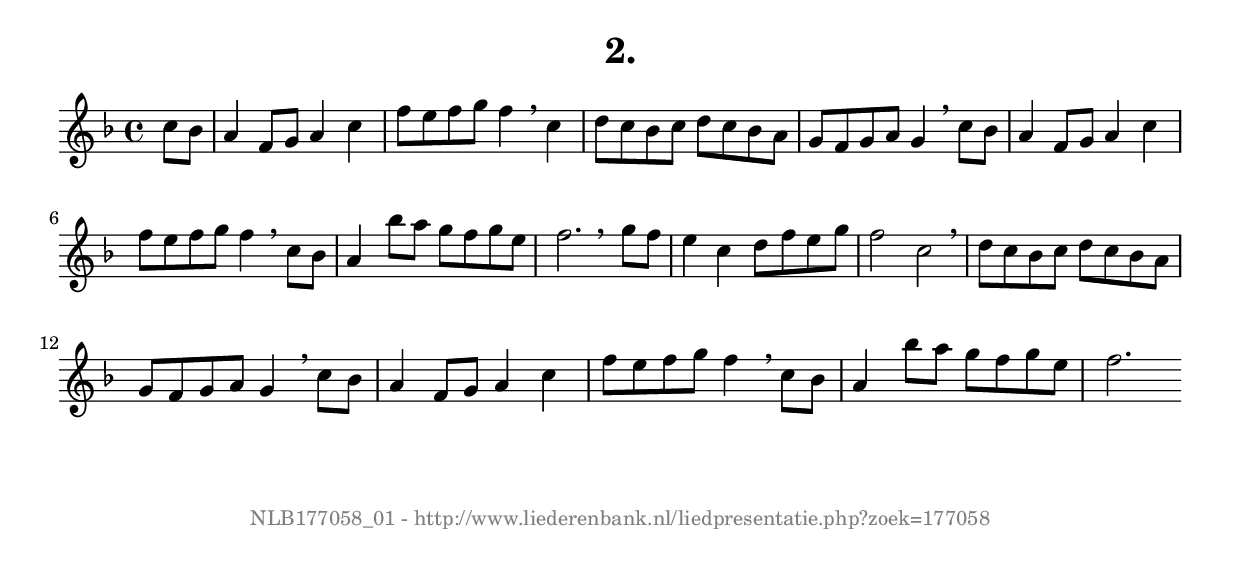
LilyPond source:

%
% produced by wce2krn 1.64 (7 June 2014)
%
\version"2.16"
#(append! paper-alist '(("long" . (cons (* 210 mm) (* 2000 mm)))))
#(set-default-paper-size "long")
sb = {\breathe}
mBreak = {\breathe }
bBreak = {\breathe }
x = {\once\override NoteHead #'style = #'cross }
gl=\glissando
itime={\override Staff.TimeSignature #'stencil = ##f }
ficta = {\once\set suggestAccidentals = ##t}
fine = {\once\override Score.RehearsalMark #'self-alignment-X = #1 \mark \markup {\italic{Fine}}}
dc = {\once\override Score.RehearsalMark #'self-alignment-X = #1 \mark \markup {\italic{D.C.}}}
dcf = {\once\override Score.RehearsalMark #'self-alignment-X = #1 \mark \markup {\italic{D.C. al Fine}}}
dcc = {\once\override Score.RehearsalMark #'self-alignment-X = #1 \mark \markup {\italic{D.C. al Coda}}}
ds = {\once\override Score.RehearsalMark #'self-alignment-X = #1 \mark \markup {\italic{D.S.}}}
dsf = {\once\override Score.RehearsalMark #'self-alignment-X = #1 \mark \markup {\italic{D.S. al Fine}}}
dsc = {\once\override Score.RehearsalMark #'self-alignment-X = #1 \mark \markup {\italic{D.S. al Coda}}}
pv = {\set Score.repeatCommands = #'((volta "1"))}
sv = {\set Score.repeatCommands = #'((volta "2"))}
tv = {\set Score.repeatCommands = #'((volta "3"))}
qv = {\set Score.repeatCommands = #'((volta "4"))}
xv = {\set Score.repeatCommands = #'((volta #f))}
\header{ tagline = ""
title = "2."
}
\score {{
\key f \major
\relative g'
{
\set melismaBusyProperties = #'()
\partial 32*8
\time 4/4
\tempo 4=120
\override Score.MetronomeMark #'transparent = ##t
\override Score.RehearsalMark #'break-visibility = #(vector #t #t #f)
c8 bes a4 f8 g a4 c f8 e f g f4 \sb c d8 c bes c d c bes a g f g a g4 \mBreak
c8 bes a4 f8 g a4 c f8 e f g f4 \sb c8 bes a4 bes'8 a g f g e f2. \bar ":|:" \bBreak
g8 f e4 c d8 f e g f2 c \sb d8 c bes c d c bes a g f g a g4 \mBreak
c8 bes a4 f8 g a4 c f8 e f g f4 \sb c8 bes a4 bes'8 a g f g e f2. \bar ":|"
 }}
 \midi { }
 \layout {
            indent = 0.0\cm
}
}
\markup { \vspace #0 } \markup { \with-color #grey \fill-line { \center-column { \smaller "NLB177058_01 - http://www.liederenbank.nl/liedpresentatie.php?zoek=177058" } } }
